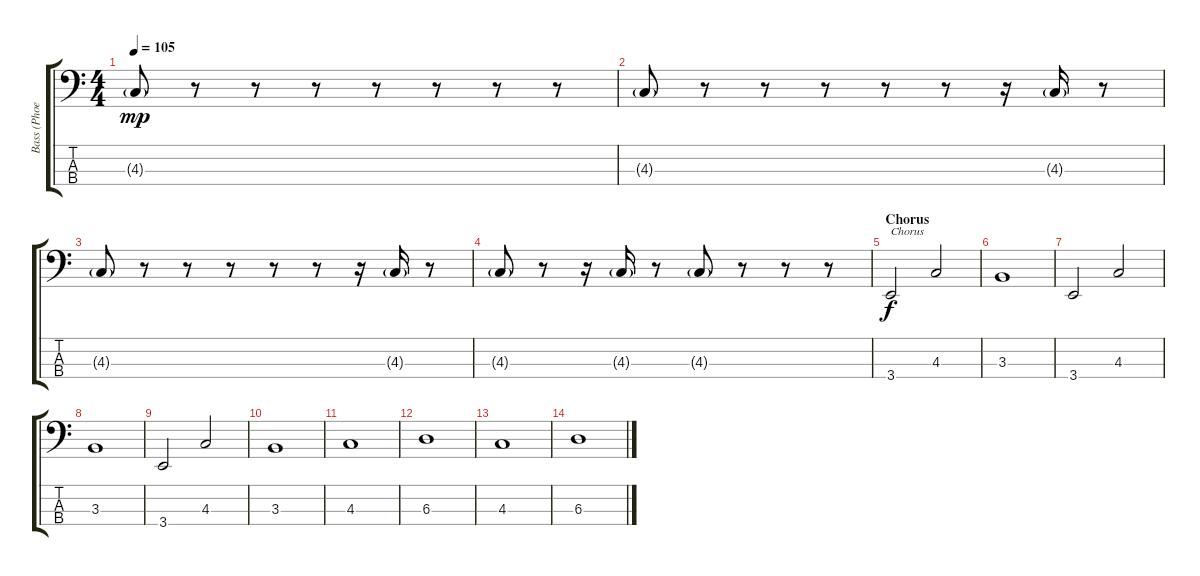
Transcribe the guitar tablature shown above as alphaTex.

\track ("Bass (Phoenix)" "Bass (Phoe") {instrument electricbassfinger}
\staff {score tabs}
\tuning (Gb2 Db2 Ab1 Db1) {hide}
\ts (4 4)
\tempo 105
\clef f4
\ks c
4.3{g}.8{dy mp} r.8 r.8 r.8 r.8 r.8 r.8 r.8 |
4.3{g}.8 r.8 r.8 r.8 r.8 r.8 r.16 4.3{g}.16 r.8 |
4.3{g}.8 r.8 r.8 r.8 r.8 r.8 r.16 4.3{g}.16 r.8 |
4.3{g}.8 r.8 r.16 4.3{g}.16 r.8 4.3{g}.8 r.8 r.8 r.8 |
\section ("" "Chorus")
3.4.2{txt "Chorus" dy f} 4.3.2 |
3.3.1 |
3.4.2 4.3.2 |
3.3.1 |
3.4.2 4.3.2 |
3.3.1 |
4.3.1 |
6.3.1 |
4.3.1 |
6.3.1
